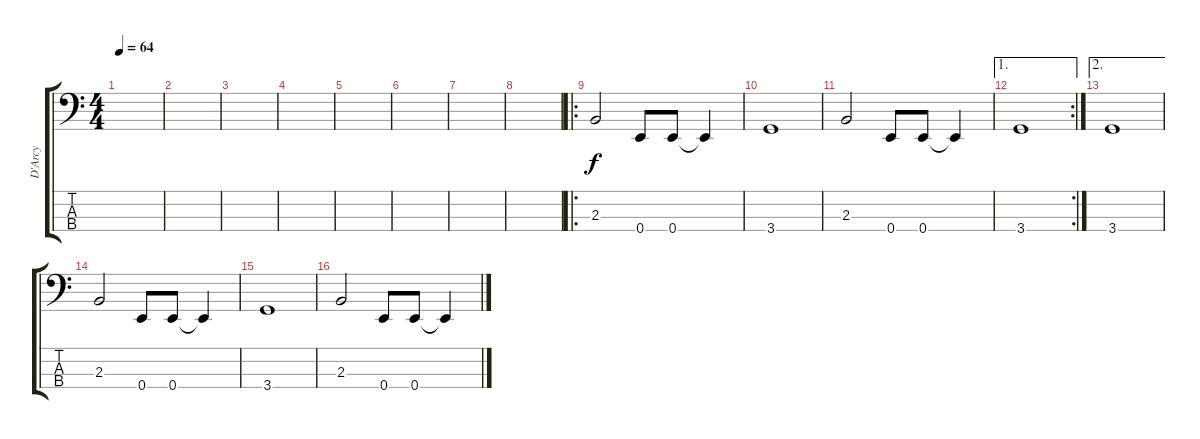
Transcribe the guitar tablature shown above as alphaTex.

\track ("D'Arcy" "D'Arcy") {instrument electricbassfinger}
\staff {score tabs}
\tuning (G2 D2 A1 E1) {hide}
\ts (4 4)
\tempo 64
\clef f4
\ks c
|
|
|
|
|
|
|
|
\ro
2.3.2 0.4.8 0.4.8 0.4{t}.4 |
3.4.1 |
2.3.2 0.4.8 0.4.8 0.4{t}.4 |
\ae 1
\rc 2
3.4.1 |
\ae 2
3.4.1 |
2.3.2 0.4.8 0.4.8 0.4{t}.4 |
3.4.1 |
2.3.2 0.4.8 0.4.8 0.4{t}.4
